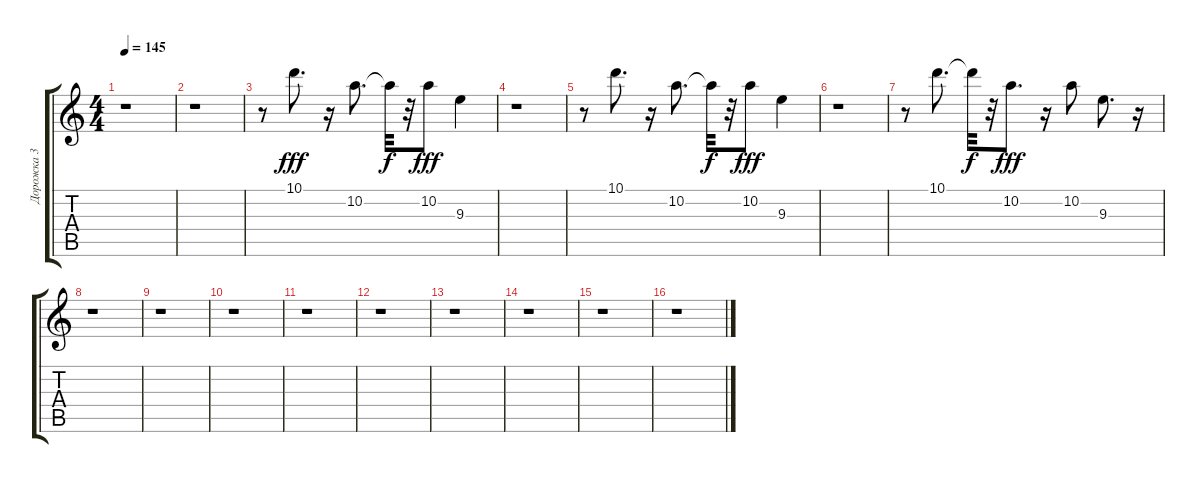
\track ("Дорожка 3" "Дорожка 3") {instrument electricguitarclean}
\staff {score tabs}
\tuning (E4 B3 G3 D3 A2 E2) {hide}
\ts (4 4)
\tempo 145
\clef g2
\ks c
r.1{dy fff} |
r.1 |
r.8 10.1.8{d} r.16 10.2.8{d} 10.2{t}.32{dy f} r.32 10.2.8{dy fff} 9.3.4 |
r.1 |
r.8 10.1.8{d} r.16 10.2.8{d} 10.2{t}.32{dy f} r.32 10.2.8{dy fff} 9.3.4 |
r.1 |
r.8 10.1.8{d} 10.1{t}.32{dy f} r.32 10.2.8{d dy fff} r.16 10.2.8 9.3.8{d} r.16 |
r.1 |
r.1 |
r.1 |
r.1 |
r.1 |
r.1 |
r.1 |
r.1 |
r.1
